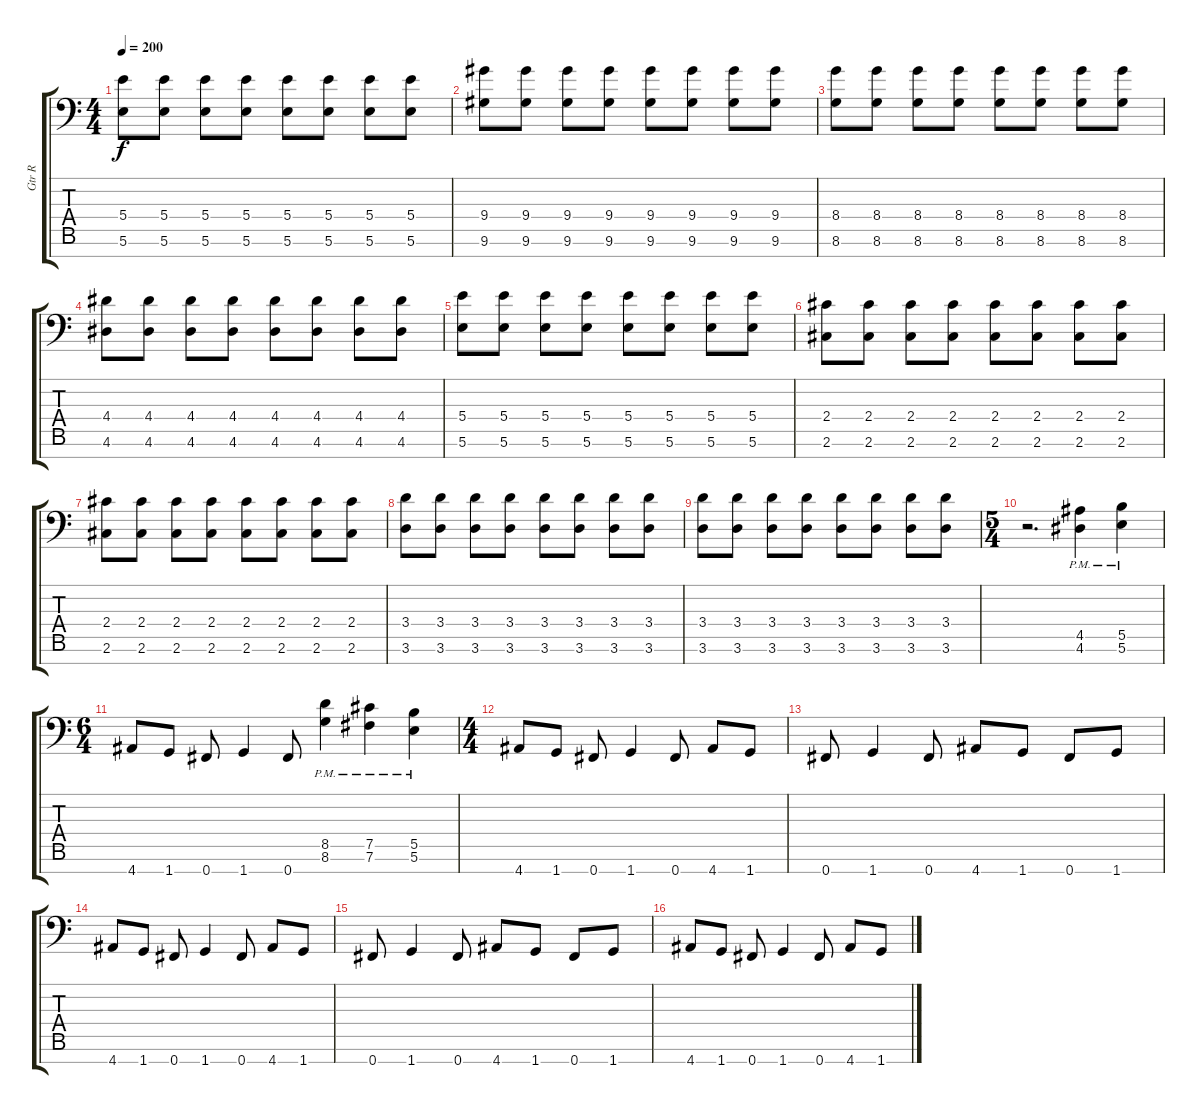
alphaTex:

\track ("Gtr R" "Gtr R") {instrument distortionguitar}
\staff {score tabs}
\tuning (Db4 Ab3 E3 B2 Gb2 B1 Gb1) {hide}
\ts (4 4)
\tempo 200
\clef f4
\ks c
(5.4 5.6).8{dy f} (5.4 5.6).8 (5.4 5.6).8 (5.4 5.6).8 (5.4 5.6).8 (5.4 5.6).8 (5.4 5.6).8 (5.4 5.6).8 |
(9.4 9.6).8 (9.4 9.6).8 (9.4 9.6).8 (9.4 9.6).8 (9.4 9.6).8 (9.4 9.6).8 (9.4 9.6).8 (9.4 9.6).8 |
(8.4 8.6).8 (8.4 8.6).8 (8.4 8.6).8 (8.4 8.6).8 (8.4 8.6).8 (8.4 8.6).8 (8.4 8.6).8 (8.4 8.6).8 |
(4.4 4.6).8 (4.4 4.6).8 (4.4 4.6).8 (4.4 4.6).8 (4.4 4.6).8 (4.4 4.6).8 (4.4 4.6).8 (4.4 4.6).8 |
(5.4 5.6).8 (5.4 5.6).8 (5.4 5.6).8 (5.4 5.6).8 (5.4 5.6).8 (5.4 5.6).8 (5.4 5.6).8 (5.4 5.6).8 |
(2.4 2.6).8 (2.4 2.6).8 (2.4 2.6).8 (2.4 2.6).8 (2.4 2.6).8 (2.4 2.6).8 (2.4 2.6).8 (2.4 2.6).8 |
(2.4 2.6).8 (2.4 2.6).8 (2.4 2.6).8 (2.4 2.6).8 (2.4 2.6).8 (2.4 2.6).8 (2.4 2.6).8 (2.4 2.6).8 |
(3.4 3.6).8 (3.4 3.6).8 (3.4 3.6).8 (3.4 3.6).8 (3.4 3.6).8 (3.4 3.6).8 (3.4 3.6).8 (3.4 3.6).8 |
(3.4 3.6).8 (3.4 3.6).8 (3.4 3.6).8 (3.4 3.6).8 (3.4 3.6).8 (3.4 3.6).8 (3.4 3.6).8 (3.4 3.6).8 |
\ts (5 4)
r.2{d} (4.5{pm} 4.6{pm}).4 (5.5{pm} 5.6{pm}).4 |
\ts (6 4)
4.7.8 1.7.8 0.7.8 1.7.4 0.7.8 (8.5{pm} 8.6{pm}).4 (7.5{pm} 7.6{pm}).4 (5.5{pm} 5.6{pm}).4 |
\ts (4 4)
4.7.8 1.7.8 0.7.8 1.7.4 0.7.8 4.7.8 1.7.8 |
0.7.8 1.7.4 0.7.8 4.7.8 1.7.8 0.7.8 1.7.8 |
4.7.8 1.7.8 0.7.8 1.7.4 0.7.8 4.7.8 1.7.8 |
0.7.8 1.7.4 0.7.8 4.7.8 1.7.8 0.7.8 1.7.8 |
4.7.8 1.7.8 0.7.8 1.7.4 0.7.8 4.7.8 1.7.8
